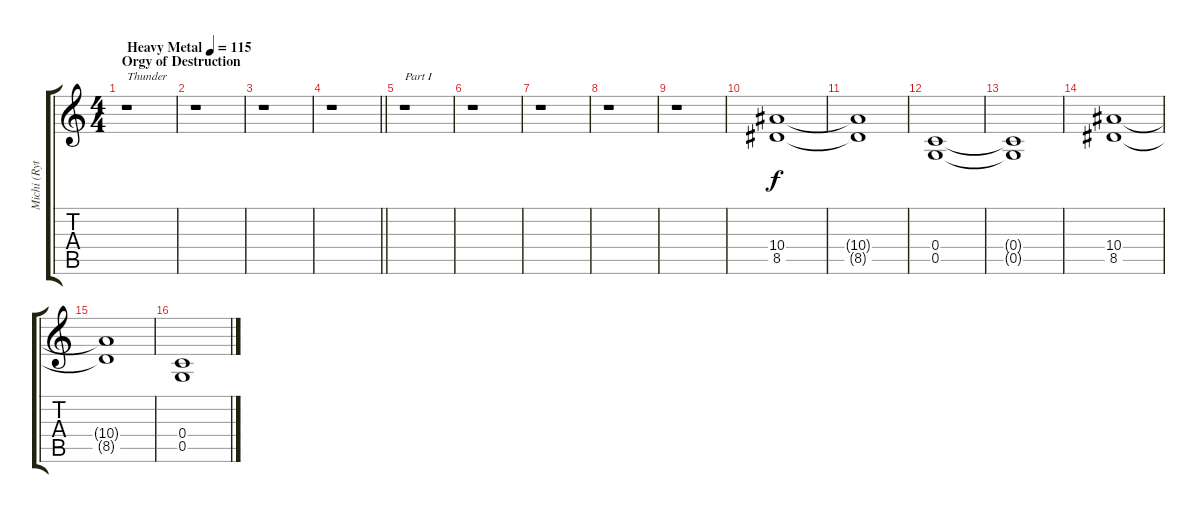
\track ("Michi (Rythm Guitar I)" "Michi (Ryt") {instrument distortionguitar}
\staff {score tabs}
\tuning (D4 A3 F3 C3 G2 D2) {hide}
\ts (4 4)
\section ("" "Orgy of Destruction")
\tempo (115 "Heavy Metal")
\tempo 120
\tempo (115 "Heavy Metal")
\clef g2
\ks c
r.1{txt "Thunder" dy f volume 0 balance 0 instrument distortionguitar} |
r.1 |
r.1 |
\barLineRight lightlight
r.1 |
r.1{txt "Part I"} |
r.1 |
r.1 |
r.1 |
r.1 |
(10.4 8.5).1{volume 16} |
(10.4{t} 8.5{t}).1{volume 0} |
(0.4 0.5).1{volume 16} |
(0.4{t} 0.5{t}).1{volume 0} |
(10.4 8.5).1{volume 16} |
(10.4{t} 8.5{t}).1{volume 0} |
(0.4 0.5).1{volume 16}
